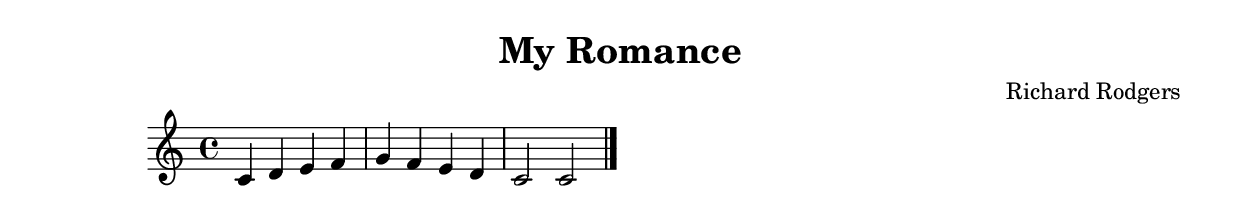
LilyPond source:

\version "2.24.4"

\header {
  title = "My Romance"
  composer = "Richard Rodgers"
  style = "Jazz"
}

\score {
  \new Staff {
    \clef treble
    \time 4/4
    \key c \major
    
    % Simple chord progression placeholder
    c'4 d' e' f' |
    g' f' e' d' |
    c'2 c'2 |
    \bar "|."
  }
  \layout {}
  \midi {
    \tempo 4 = 120
  }
}